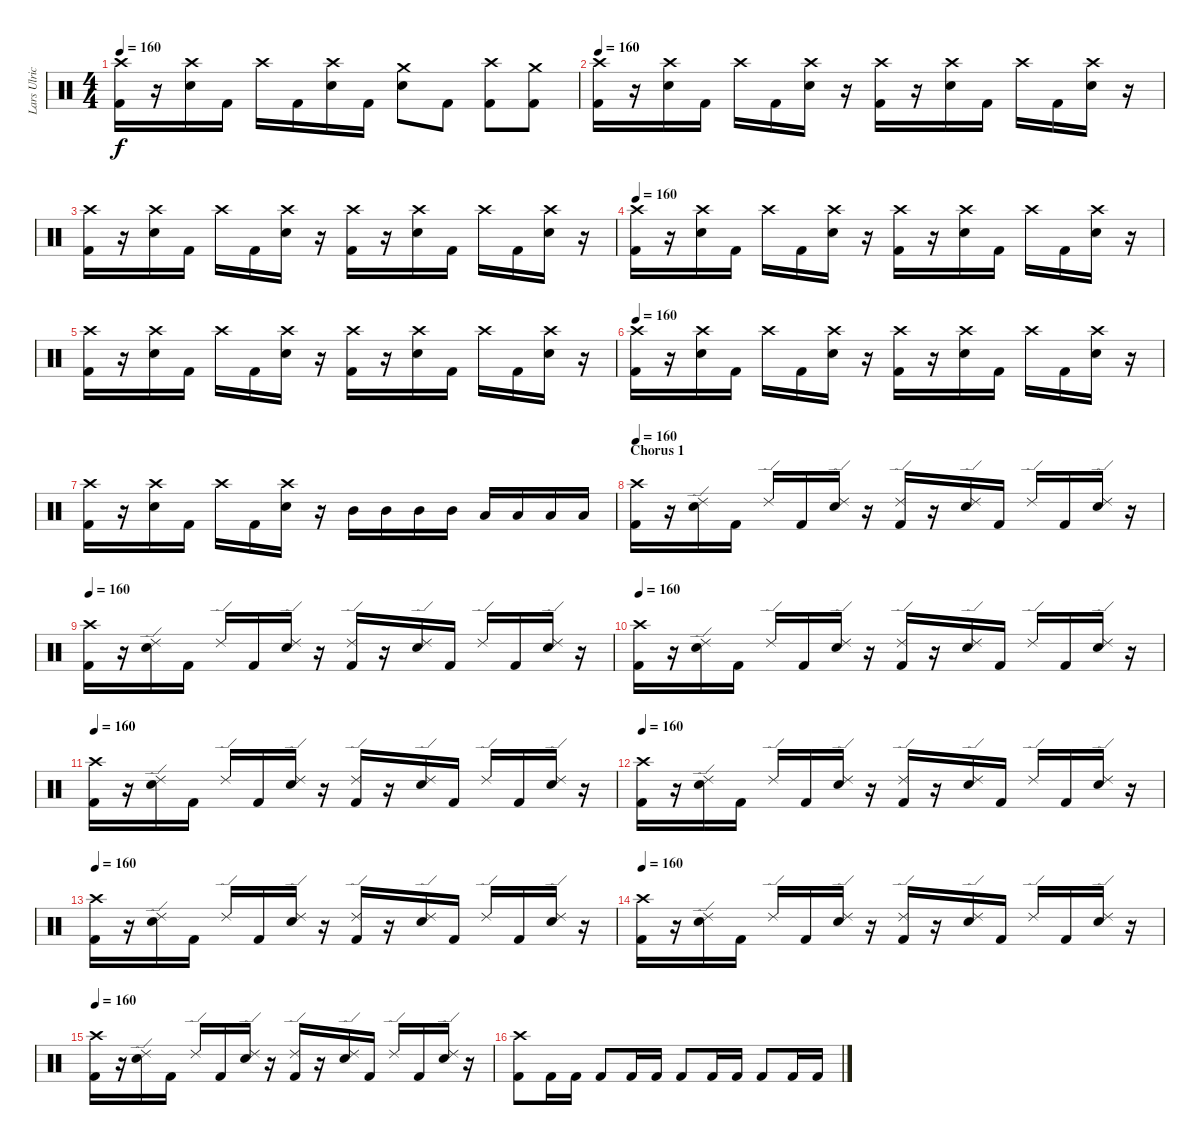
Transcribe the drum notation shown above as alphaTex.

\track ("Lars Ulrich" "Lars Ulric") {instrument percussion}
\staff {score}
\articulation defaults
\ts (4 4)
\tempo 160
\clef neutral
\ks c
("Crash high (hit)" "Kick (hit) 2").16{dy f} r.16 ("Crash high (hit)" "Snare (hit) 2").16 "Kick (hit) 2".16 "Crash high (hit)".16 "Kick (hit) 2".16 ("Crash high (hit)" "Snare (hit) 2").16 "Kick (hit) 2".16 ("Crash medium (hit)" "Snare (hit) 2").8 "Kick (hit) 2".8 ("Crash high (hit)" "Kick (hit) 2").8 ("Crash medium (hit)" "Kick (hit) 2").8 |
\tempo 160
("Crash high (hit)" "Kick (hit) 2").16 r.16 ("Crash high (hit)" "Snare (hit) 2").16 "Kick (hit) 2".16 "Crash high (hit)".16 "Kick (hit) 2".16 ("Crash high (hit)" "Snare (hit) 2").16 r.16 ("Crash high (hit)" "Kick (hit) 2").16 r.16 ("Crash high (hit)" "Snare (hit) 2").16 "Kick (hit) 2".16 "Crash high (hit)".16 "Kick (hit) 2".16 ("Crash high (hit)" "Snare (hit) 2").16 r.16 |
("Crash high (hit)" "Kick (hit) 2").16 r.16 ("Crash high (hit)" "Snare (hit) 2").16 "Kick (hit) 2".16 "Crash high (hit)".16 "Kick (hit) 2".16 ("Crash high (hit)" "Snare (hit) 2").16 r.16 ("Crash high (hit)" "Kick (hit) 2").16 r.16 ("Crash high (hit)" "Snare (hit) 2").16 "Kick (hit) 2".16 "Crash high (hit)".16 "Kick (hit) 2".16 ("Crash high (hit)" "Snare (hit) 2").16 r.16 |
\tempo 160
("Crash high (hit)" "Kick (hit) 2").16 r.16 ("Crash high (hit)" "Snare (hit) 2").16 "Kick (hit) 2".16 "Crash high (hit)".16 "Kick (hit) 2".16 ("Crash high (hit)" "Snare (hit) 2").16 r.16 ("Crash high (hit)" "Kick (hit) 2").16 r.16 ("Crash high (hit)" "Snare (hit) 2").16 "Kick (hit) 2".16 "Crash high (hit)".16 "Kick (hit) 2".16 ("Crash high (hit)" "Snare (hit) 2").16 r.16 |
("Crash high (hit)" "Kick (hit) 2").16 r.16 ("Crash high (hit)" "Snare (hit) 2").16 "Kick (hit) 2".16 "Crash high (hit)".16 "Kick (hit) 2".16 ("Crash high (hit)" "Snare (hit) 2").16 r.16 ("Crash high (hit)" "Kick (hit) 2").16 r.16 ("Crash high (hit)" "Snare (hit) 2").16 "Kick (hit) 2".16 "Crash high (hit)".16 "Kick (hit) 2".16 ("Crash high (hit)" "Snare (hit) 2").16 r.16 |
\tempo 160
("Crash high (hit)" "Kick (hit) 2").16 r.16 ("Crash high (hit)" "Snare (hit) 2").16 "Kick (hit) 2".16 "Crash high (hit)".16 "Kick (hit) 2".16 ("Crash high (hit)" "Snare (hit) 2").16 r.16 ("Crash high (hit)" "Kick (hit) 2").16 r.16 ("Crash high (hit)" "Snare (hit) 2").16 "Kick (hit) 2".16 "Crash high (hit)".16 "Kick (hit) 2".16 ("Crash high (hit)" "Snare (hit) 2").16 r.16 |
("Crash high (hit)" "Kick (hit) 2").16 r.16 ("Crash high (hit)" "Snare (hit) 2").16 "Kick (hit) 2".16 "Crash high (hit)".16 "Kick (hit) 2".16 ("Crash high (hit)" "Snare (hit) 2").16 r.16 "Mid Tom (hit)".16 "Mid Tom (hit)".16 "Mid Tom (hit)".16 "Mid Tom (hit)".16 "Low Tom (hit)".16 "Low Tom (hit)".16 "Low Tom (hit)".16 "Low Tom (hit)".16 |
\section ("" "Chorus 1")
\tempo 160
("Crash high (hit)" "Kick (hit) 2").16 r.16 ("Ride (edge) 2" "Snare (hit) 2").16 "Kick (hit) 2".16 "Ride (edge) 2".16 "Kick (hit) 2".16 ("Ride (edge) 2" "Snare (hit) 2").16 r.16 ("Ride (edge) 2" "Kick (hit) 2").16 r.16 ("Ride (edge) 2" "Snare (hit) 2").16 "Kick (hit) 2".16 "Ride (edge) 2".16 "Kick (hit) 2".16 ("Ride (edge) 2" "Snare (hit) 2").16 r.16 |
\tempo 160
("Crash high (hit)" "Kick (hit) 2").16 r.16 ("Ride (edge) 2" "Snare (hit) 2").16 "Kick (hit) 2".16 "Ride (edge) 2".16 "Kick (hit) 2".16 ("Ride (edge) 2" "Snare (hit) 2").16 r.16 ("Ride (edge) 2" "Kick (hit) 2").16 r.16 ("Ride (edge) 2" "Snare (hit) 2").16 "Kick (hit) 2".16 "Ride (edge) 2".16 "Kick (hit) 2".16 ("Ride (edge) 2" "Snare (hit) 2").16 r.16 |
\tempo 160
("Crash high (hit)" "Kick (hit) 2").16 r.16 ("Ride (edge) 2" "Snare (hit) 2").16 "Kick (hit) 2".16 "Ride (edge) 2".16 "Kick (hit) 2".16 ("Ride (edge) 2" "Snare (hit) 2").16 r.16 ("Ride (edge) 2" "Kick (hit) 2").16 r.16 ("Ride (edge) 2" "Snare (hit) 2").16 "Kick (hit) 2".16 "Ride (edge) 2".16 "Kick (hit) 2".16 ("Ride (edge) 2" "Snare (hit) 2").16 r.16 |
\tempo 160
("Crash high (hit)" "Kick (hit) 2").16 r.16 ("Ride (edge) 2" "Snare (hit) 2").16 "Kick (hit) 2".16 "Ride (edge) 2".16 "Kick (hit) 2".16 ("Ride (edge) 2" "Snare (hit) 2").16 r.16 ("Ride (edge) 2" "Kick (hit) 2").16 r.16 ("Ride (edge) 2" "Snare (hit) 2").16 "Kick (hit) 2".16 "Ride (edge) 2".16 "Kick (hit) 2".16 ("Ride (edge) 2" "Snare (hit) 2").16 r.16 |
\tempo 160
("Crash high (hit)" "Kick (hit) 2").16 r.16 ("Ride (edge) 2" "Snare (hit) 2").16 "Kick (hit) 2".16 "Ride (edge) 2".16 "Kick (hit) 2".16 ("Ride (edge) 2" "Snare (hit) 2").16 r.16 ("Ride (edge) 2" "Kick (hit) 2").16 r.16 ("Ride (edge) 2" "Snare (hit) 2").16 "Kick (hit) 2".16 "Ride (edge) 2".16 "Kick (hit) 2".16 ("Ride (edge) 2" "Snare (hit) 2").16 r.16 |
\tempo 160
("Crash high (hit)" "Kick (hit) 2").16 r.16 ("Ride (edge) 2" "Snare (hit) 2").16 "Kick (hit) 2".16 "Ride (edge) 2".16 "Kick (hit) 2".16 ("Ride (edge) 2" "Snare (hit) 2").16 r.16 ("Ride (edge) 2" "Kick (hit) 2").16 r.16 ("Ride (edge) 2" "Snare (hit) 2").16 "Kick (hit) 2".16 "Ride (edge) 2".16 "Kick (hit) 2".16 ("Ride (edge) 2" "Snare (hit) 2").16 r.16 |
\tempo 160
("Crash high (hit)" "Kick (hit) 2").16 r.16 ("Ride (edge) 2" "Snare (hit) 2").16 "Kick (hit) 2".16 "Ride (edge) 2".16 "Kick (hit) 2".16 ("Ride (edge) 2" "Snare (hit) 2").16 r.16 ("Ride (edge) 2" "Kick (hit) 2").16 r.16 ("Ride (edge) 2" "Snare (hit) 2").16 "Kick (hit) 2".16 "Ride (edge) 2".16 "Kick (hit) 2".16 ("Ride (edge) 2" "Snare (hit) 2").16 r.16 |
\tempo 160
("Crash high (hit)" "Kick (hit) 2").16 r.16 ("Ride (edge) 2" "Snare (hit) 2").16 "Kick (hit) 2".16 "Ride (edge) 2".16 "Kick (hit) 2".16 ("Ride (edge) 2" "Snare (hit) 2").16 r.16 ("Ride (edge) 2" "Kick (hit) 2").16 r.16 ("Ride (edge) 2" "Snare (hit) 2").16 "Kick (hit) 2".16 "Ride (edge) 2".16 "Kick (hit) 2".16 ("Ride (edge) 2" "Snare (hit) 2").16 r.16 |
("Crash high (hit)" "Kick (hit) 2").8 "Kick (hit) 2".16 "Kick (hit) 2".16 "Kick (hit) 2".8 "Kick (hit) 2".16 "Kick (hit) 2".16 "Kick (hit) 2".8 "Kick (hit) 2".16 "Kick (hit) 2".16 "Kick (hit) 2".8 "Kick (hit) 2".16 "Kick (hit) 2".16
